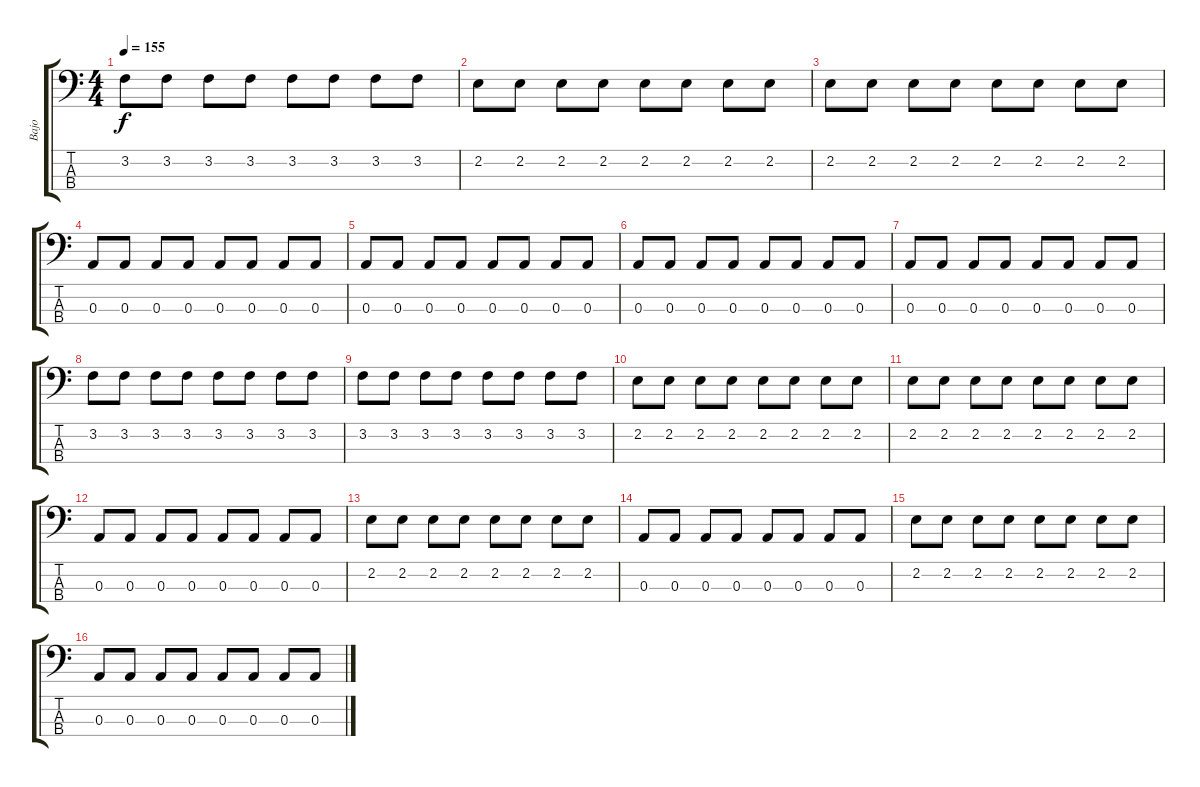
\track ("Bajo" "Bajo") {instrument electricbassfinger}
\staff {score tabs}
\tuning (G2 D2 A1 E1) {hide}
\ts (4 4)
\tempo 155
\clef f4
\ks c
3.2.8{dy f} 3.2.8 3.2.8 3.2.8 3.2.8 3.2.8 3.2.8 3.2.8 |
2.2.8 2.2.8 2.2.8 2.2.8 2.2.8 2.2.8 2.2.8 2.2.8 |
2.2.8 2.2.8 2.2.8 2.2.8 2.2.8 2.2.8 2.2.8 2.2.8 |
0.3.8 0.3.8 0.3.8 0.3.8 0.3.8 0.3.8 0.3.8 0.3.8 |
0.3.8 0.3.8 0.3.8 0.3.8 0.3.8 0.3.8 0.3.8 0.3.8 |
0.3.8 0.3.8 0.3.8 0.3.8 0.3.8 0.3.8 0.3.8 0.3.8 |
0.3.8 0.3.8 0.3.8 0.3.8 0.3.8 0.3.8 0.3.8 0.3.8 |
3.2.8 3.2.8 3.2.8 3.2.8 3.2.8 3.2.8 3.2.8 3.2.8 |
3.2.8 3.2.8 3.2.8 3.2.8 3.2.8 3.2.8 3.2.8 3.2.8 |
2.2.8 2.2.8 2.2.8 2.2.8 2.2.8 2.2.8 2.2.8 2.2.8 |
2.2.8 2.2.8 2.2.8 2.2.8 2.2.8 2.2.8 2.2.8 2.2.8 |
0.3.8 0.3.8 0.3.8 0.3.8 0.3.8 0.3.8 0.3.8 0.3.8 |
2.2.8 2.2.8 2.2.8 2.2.8 2.2.8 2.2.8 2.2.8 2.2.8 |
0.3.8 0.3.8 0.3.8 0.3.8 0.3.8 0.3.8 0.3.8 0.3.8 |
2.2.8 2.2.8 2.2.8 2.2.8 2.2.8 2.2.8 2.2.8 2.2.8 |
0.3.8 0.3.8 0.3.8 0.3.8 0.3.8 0.3.8 0.3.8 0.3.8
